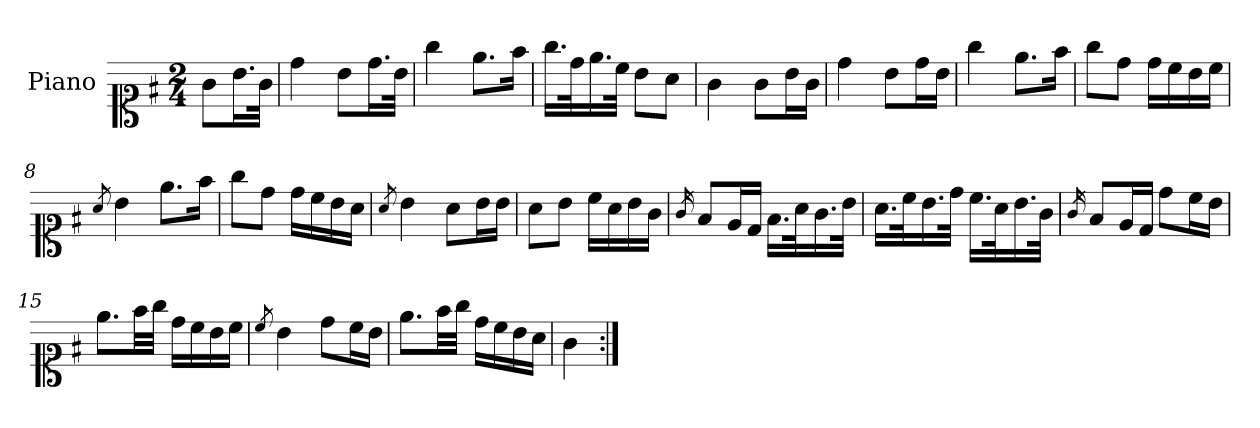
**kern
*part1
*staff1
*I"Piano
*I'Pno.
*clefC1
*k[f#]
*M2/4
=
8g\L
16.b\L
32g\JJk
=1
4dd\
8b\L
16.dd\L
32b\JJk
=2
4gg\
8.ee\L
16ff#\Jk
=3
16.gg\LL
32dd\K
16.ee\
32cc\JJk
8b\L
8a\J
=4
4g\
8g\L
16b\L
16g\JJ
=5
4dd\
8b\L
16dd\L
16b\JJ
=6
4gg\
8.ee\L
16ff#\Jk
=7
8gg\L
8dd\J
16dd\LL
16cc\
16b\
16cc\JJ
=8
8qa/
4b\
8.ee\L
16ff#\Jk
=9
8gg\L
8dd\J
16dd\LL
16cc\
16b\
16a\JJ
=10
8qa/
4b\
8a\L
16b\L
16b\JJ
=11
8a\L
8b\J
16cc\LL
16a\
16b\
16g\JJ
=12
16qg/
8f#/L
16e/L
16d/JJ
16.f#\LL
32a\K
16.g\
32b\JJk
=13
16.a\LL
32cc\K
16.b\
32dd\JJk
16.cc\LL
32a\K
16.b\
32g\JJk
=14
16qg/
8f#/L
16e/L
16d/JJ
8dd\L
16cc\L
16b\JJ
=15
8.ee\L
32ff#\LL
32gg\JJJ
16dd\LL
16cc\
16b\
16cc\JJ
=16
8qcc/
4b\
8dd\L
16cc\L
16b\JJ
=17
8.ee\L
32ff#\LL
32gg\JJJ
16dd\LL
16cc\
16b\
16a\JJ
=18
4g\
=:|!
*-
